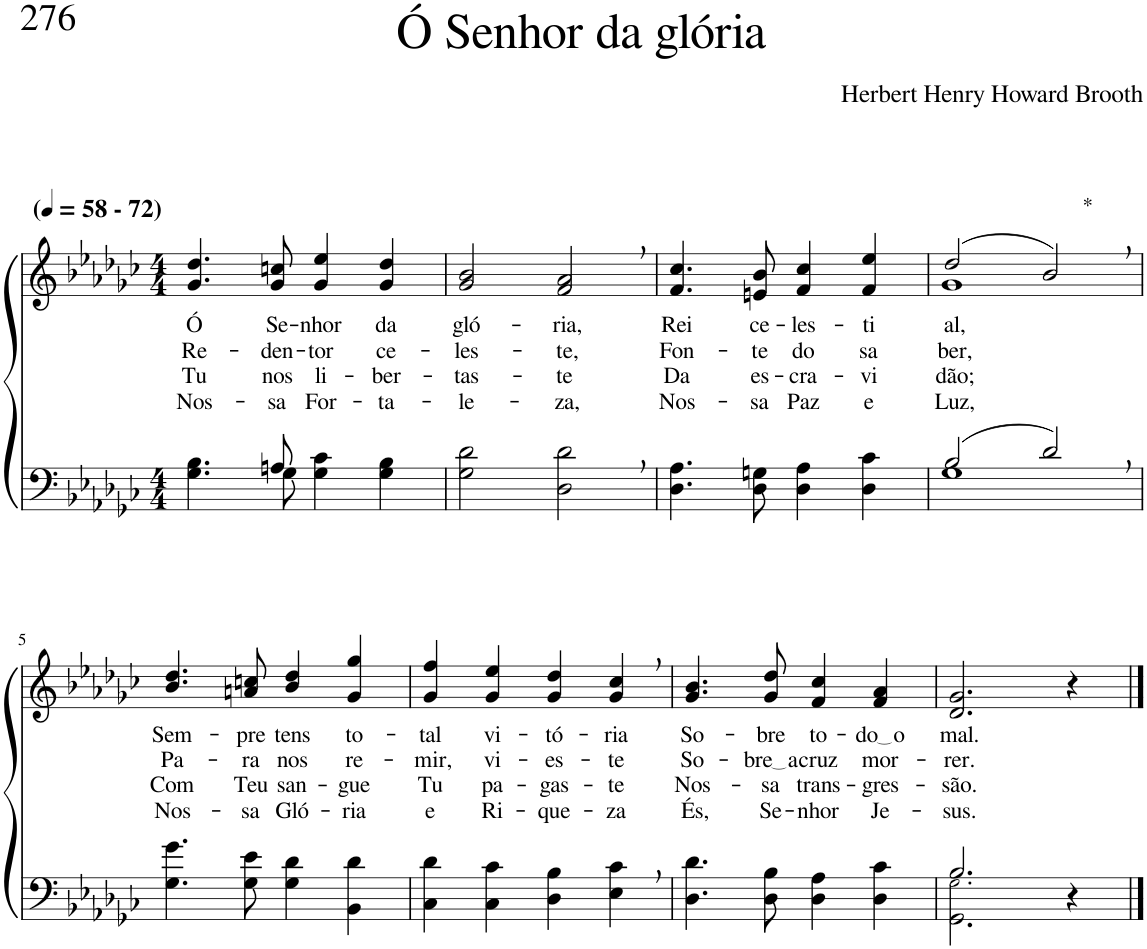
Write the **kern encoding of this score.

**kern	**kern	**text	**text	**text	**text
*part2	*part1	*part1	*part1	*part1	*part1
*staff2	*staff1	*staff1	*staff1	*staff1	*staff1
*I"Parte III e IV	*I"Parte I e II	*	*	*	*
*clefF4	*clefG2	*	*	*	*
*Trd2c3	*Trd2c3	*	*	*	*
*k[b-e-a-d-g-c-]	*k[b-e-a-d-g-c-]	*	*	*	*
*M4/4	*M4/4	*	*	*	*
*MM58	*MM58	*	*	*	*
=1	=1	=1	=1	=1	=1
*^	*	*	*	*	*
!	!	!LO:TX:a:B:t=(	!	!	!	!
!	!	!LO:TX:a:B:t=- 72)	!	!	!	!
!	!	!	!LO:LY:b	!LO:LY:b	!LO:LY:b	!LO:LY:b
4.ryy	4.G-\ 4.B-\	4.g-/ 4.dd-/	Ó	Re-	Tu	Nos-
!	!	!	!LO:LY:b	!LO:LY:b	!LO:LY:b	!LO:LY:b
8An/	8G-\	8g-/ 8ccn/	Se-	-den-	nos	-sa
!	!	!	!LO:LY:b	!LO:LY:b	!LO:LY:b	!LO:LY:b
2ryy	4G-\ 4c-\	4g-/ 4ee-/	-nhor	-tor	li-	For-
!	!	!	!LO:LY:b	!LO:LY:b	!LO:LY:b	!LO:LY:b
.	4G-\ 4B-\	4g-/ 4dd-/	da	ce-	-ber-	-ta-
=2	=2	=2	=2	=2	=2	=2
!	!	!	!LO:LY:b	!LO:LY:b	!LO:LY:b	!LO:LY:b
*v	*v	*	*	*	*	*
2G-\ 2d-\	2g-/ 2b-/	gló-	-les-	-tas-	-le-
!	!	!LO:LY:b	!LO:LY:b	!LO:LY:b	!LO:LY:b
2D-\, 2d-\,	2f/, 2a-/,	-ria,	-te,	-te	-za,
=3	=3	=3	=3	=3	=3
!	!	!LO:LY:b	!LO:LY:b	!LO:LY:b	!LO:LY:b
4.D-\ 4.A-\	4.f/ 4.cc-/	Rei	Fon-	Da	Nos-
!	!	!LO:LY:b	!LO:LY:b	!LO:LY:b	!LO:LY:b
8D-\ 8Gn\	8en/ 8b-/	ce-	-te	es-	-sa
!	!	!LO:LY:b	!LO:LY:b	!LO:LY:b	!LO:LY:b
4D-\ 4A-\	4f/ 4cc-/	-les-	do	-cra-	Paz
!	!	!LO:LY:b	!LO:LY:b	!LO:LY:b	!LO:LY:b
4D-\ 4c-\	4f/ 4ee-/	-ti-	sa-	-vi-	e
=4	=4	=4	=4	=4	=4
*^	*	*	*	*	*
!	!	!	!	!	!	!LO:LY:b
*	*	*^	*	*	*	*
!	!	!	!	!LO:LY:b	!LO:LY:b	!LO:LY:b	!
(2B-/	1G-	(2dd-/	1g-	-al,	-ber,	-dão;	Luz,
!	!	!LO:TX:a:t=*	!	!	!	!	!
2d-,/)	.	2b-,/)	.	.	.	.	.
*v	*v	*	*	*	*	*	*
*	*v	*v	*	*	*	*
!!LO:LB:g=z
=5	=5	=5	=5	=5	=5
!	!	!LO:LY:b	!LO:LY:b	!LO:LY:b	!LO:LY:b
4.G-\ 4.g-\	4.b-/ 4.dd-/	Sem-	Pa-	Com	Nos-
!	!	!LO:LY:b	!LO:LY:b	!LO:LY:b	!LO:LY:b
8G-\ 8e-\	8an/ 8ccn/	-pre	-ra	Teu	-sa
!	!	!LO:LY:b	!LO:LY:b	!LO:LY:b	!LO:LY:b
4G-\ 4d-\	4b-/ 4dd-/	tens	nos	san-	Gló-
!	!	!LO:LY:b	!LO:LY:b	!LO:LY:b	!LO:LY:b
4BB-\ 4d-\	4g-/ 4gg-/	to-	re-	-gue	-ria
=6	=6	=6	=6	=6	=6
!	!	!LO:LY:b	!LO:LY:b	!LO:LY:b	!LO:LY:b
4C-\ 4d-\	4g-/ 4ff/	-tal	-mir,	Tu	e
!	!	!LO:LY:b	!LO:LY:b	!LO:LY:b	!LO:LY:b
4C-\ 4c-\	4g-/ 4ee-/	vi-	vi-	pa-	Ri-
!	!	!LO:LY:b	!LO:LY:b	!LO:LY:b	!LO:LY:b
4D-\ 4B-\	4g-/ 4dd-/	-tó-	-es-	-gas-	-que-
!	!	!LO:LY:b	!LO:LY:b	!LO:LY:b	!LO:LY:b
4E-\, 4c-\,	4g-/, 4cc-/,	-ria	-te	-te	-za
=7	=7	=7	=7	=7	=7
!	!	!LO:LY:b	!LO:LY:b	!LO:LY:b	!LO:LY:b
4.D-\ 4.d-\	4.g-/ 4.b-/	So-	So-	Nos-	És,
!	!	!LO:LY:b	!LO:LY:b	!LO:LY:b	!LO:LY:b
8D-\ 8B-\	8g-/ 8dd-/	-bre	bre a	-sa	Se-
!	!	!LO:LY:b	!LO:LY:b	!LO:LY:b	!LO:LY:b
4D-\ 4A-\	4f/ 4cc-/	to-	cruz	trans-	-nhor
!	!	!LO:LY:b	!LO:LY:b	!LO:LY:b	!LO:LY:b
4D-\ 4c-\	4f/ 4a-/	do o	mor-	-gres-	Je-
=8	=8	=8	=8	=8	=8
*^	*	*	*	*	*
!	!	!	!LO:LY:b	!LO:LY:b	!LO:LY:b	!LO:LY:b
2.B-/	2.GG-\ 2.G-!\	2.d-/ 2.g-/	mal.	-rer.	-são.	-sus.
4r	4ryy	4r	.	.	.	.
*v	*v	*	*	*	*	*
==	==	==	==	==	==
*-	*-	*-	*-	*-	*-
